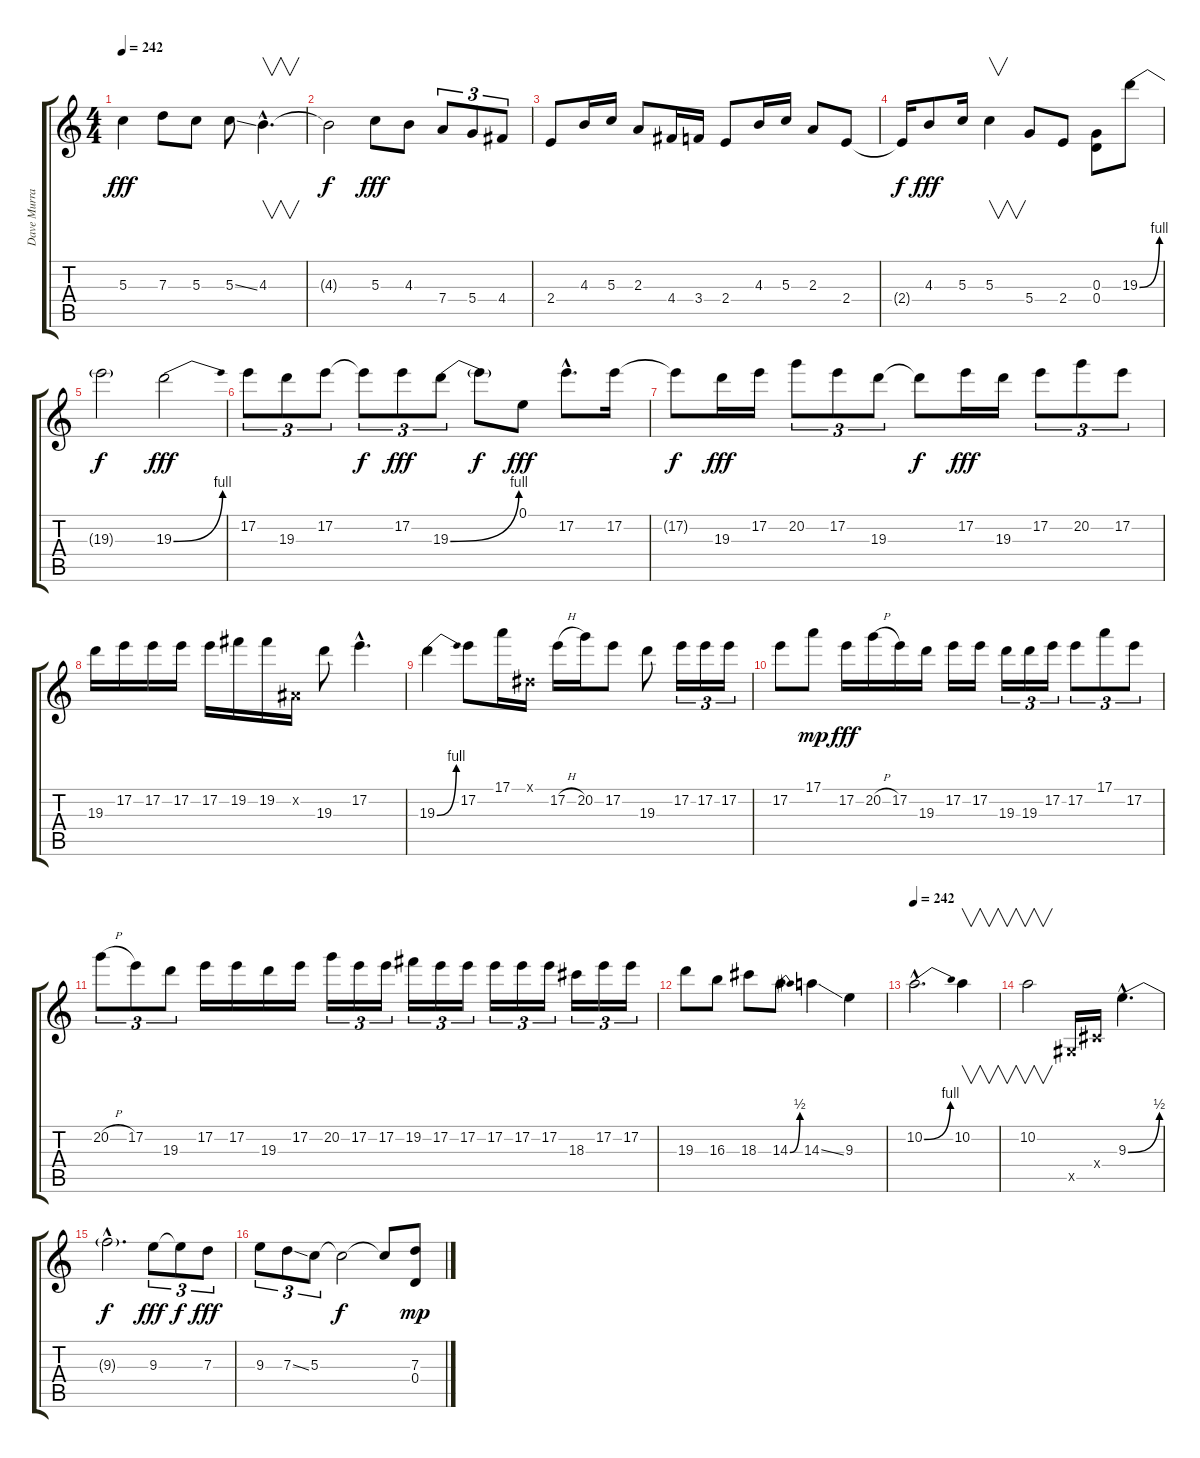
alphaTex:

\track ("Dave Murray" "Dave Murra") {instrument acousticguitarnylon}
\staff {score tabs}
\tuning (E4 B3 G3 D3 A2 E2) {hide}
\ts (4 4)
\tempo 242
\clef g2
\ks c
5.3.4{dy fff} 7.3.8 5.3.8 5.3{ss}.8 4.3{hac}.4{v d} |
4.3{t}.2{dy f} 5.3.8{dy fff} 4.3.8 7.4.8{tu (3 2)} 5.4.8{tu (3 2)} 4.4.8{tu (3 2)} |
2.4.8 4.3.16 5.3.16 2.3.8 4.4.16 3.4.16 2.4.8 4.3.16 5.3.16 2.3.8 2.4.8 |
2.4{t}.16{dy f} 4.3.8{dy fff} 5.3.16 5.3.4{v} 5.4.8 2.4.8 (0.3 0.4).8 19.3{be (bend 0 0 60 4)}.8 |
19.3{t}.2{dy f} 19.3{be (bend 0 0 60 4)}.2{dy fff} |
17.2.8{tu (3 2)} 19.3.8{tu (3 2)} 17.2.8{tu (3 2)} 17.2{t}.8{tu (3 2) dy f} 17.2.8{tu (3 2) dy fff} 19.3{be (bend 0 0 60 4)}.8{tu (3 2)} 19.3{t}.8{dy f} 0.1.8{dy fff} 17.2{hac}.8{d} 17.2.16 |
17.2{t}.8{dy f} 19.3.16{dy fff} 17.2.16 20.2.8{tu (3 2)} 17.2.8{tu (3 2)} 19.3.8{tu (3 2)} 19.3{t}.8{dy f} 17.2.16{dy fff} 19.3.16 17.2.8{tu (3 2)} 20.2.8{tu (3 2)} 17.2.8{tu (3 2)} |
19.3.16 17.2.16 17.2.16 17.2.16 17.2.16 19.2.16 19.2.16 -1.2{x}.16 19.3.8 17.2{hac}.4{d} |
19.3{be (bend 0 0 60 4)}.4 17.2.8 17.1.16 -1.1{x}.16 17.2{h}.16 20.2.16 17.2.8 19.3.8 17.2.16{tu (3 2)} 17.2.16{tu (3 2)} 17.2.16{tu (3 2)} |
17.2.8 17.1.8{dy mp} 17.2.16{dy fff} 20.2{h}.16 17.2.16 19.3.16 17.2.16 17.2.16 19.3.16{tu (3 2)} 19.3.16{tu (3 2)} 17.2.16{tu (3 2)} 17.2.8{tu (3 2)} 17.1.8{tu (3 2)} 17.2.8{tu (3 2)} |
20.2{h}.8{tu (3 2)} 17.2.8{tu (3 2)} 19.3.8{tu (3 2)} 17.2.16 17.2.16 19.3.16 17.2.16 20.2.16{tu (3 2)} 17.2.16{tu (3 2)} 17.2.16{tu (3 2)} 19.2.16{tu (3 2)} 17.2.16{tu (3 2)} 17.2.16{tu (3 2)} 17.2.16{tu (3 2)} 17.2.16{tu (3 2)} 17.2.16{tu (3 2)} 18.3.16{tu (3 2)} 17.2.16{tu (3 2)} 17.2.16{tu (3 2)} |
19.3.8 16.3.8 18.3.8 14.3{be (bend 0 0 60 2)}.8 14.3{ss}.4 9.3.4 |
\tempo 242
10.2{be (bend 0 0 60 4) hac}.2{d} 10.2.4{v} |
10.2.2{v} -1.5{x}.16 -1.4{x}.16 9.3{be (bend 0 0 60 2) hac}.4{d} |
9.3{hac t}.2{d dy f} 9.3.8{tu (3 2) dy fff} 9.3{t}.8{tu (3 2) dy f} 7.3.8{tu (3 2) dy fff} |
9.3.8{tu (3 2)} 7.3{ss}.8{tu (3 2)} 5.3.8{tu (3 2)} 5.3{t}.2{dy f} 5.3{t}.8 (7.3 0.4).8{dy mp}
